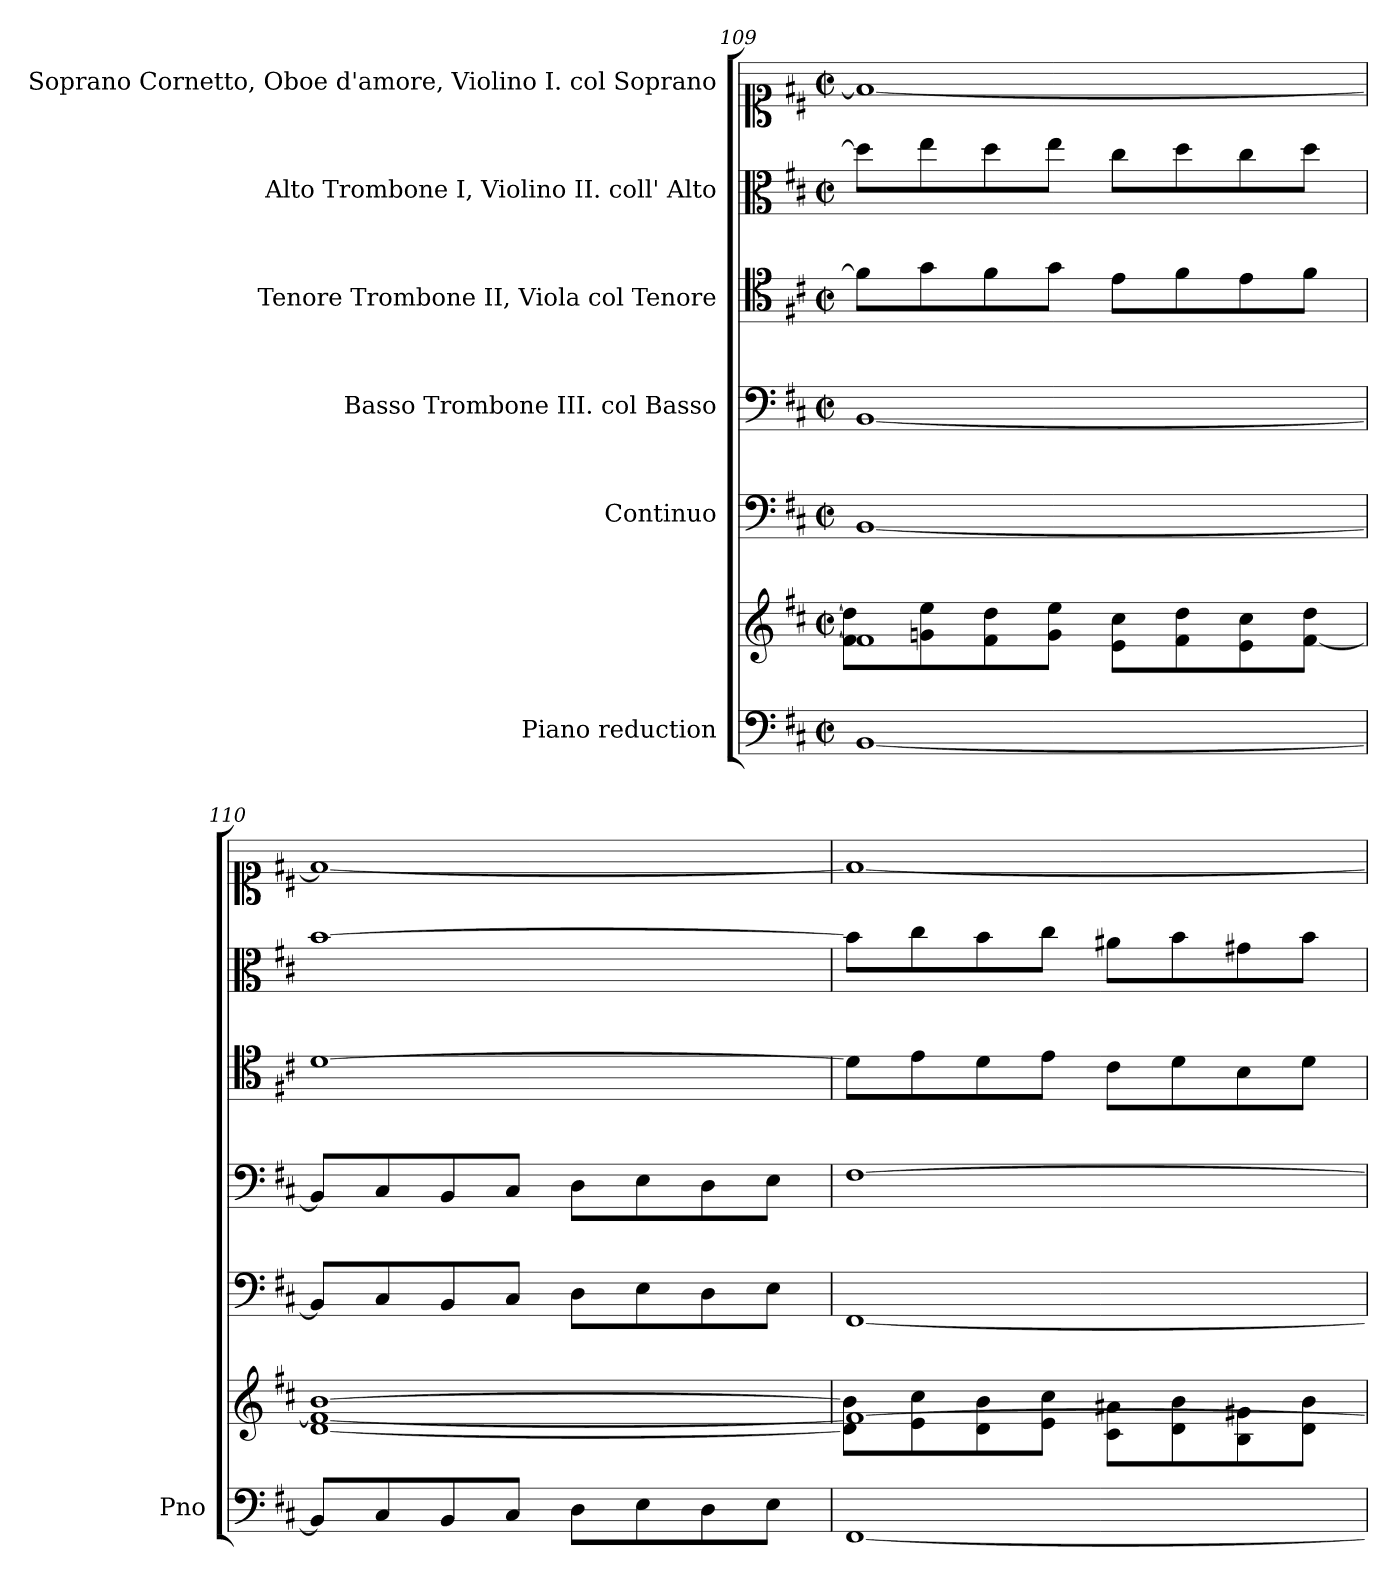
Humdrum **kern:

**kern	**kern	**kern	**kern	**kern	**kern	**kern
*part6	*part6	*part5	*part4	*part3	*part2	*part1
*staff7	*staff6	*staff5	*staff4	*staff3	*staff2	*staff1
*I"Piano reduction	*	*I"Continuo	*I"Basso  Trombone III. col Basso	*I"Tenore Trombone II, Viola col Tenore	*I"Alto Trombone I, Violino II.  coll' Alto	*I"Soprano Cornetto, Oboe d'amore, Violino I. col Soprano
*I'Pno	*	*	*	*	*	*
!!LO:PB:g=z
*clefF4	*clefG2	*clefF4	*clefF4	*clefC4	*clefC3	*clefC1
*k[f#c#]	*k[f#c#]	*k[f#c#]	*k[f#c#]	*k[f#c#]	*k[f#c#]	*k[f#c#]
*M2/2	*M2/2	*M2/2	*M2/2	*M2/2	*M2/2	*M2/2
*met(c|)	*met(c|)	*met(c|)	*met(c|)	*met(c|)	*met(c|)	*met(c|)
=109	=109	=109	=109	=109	=109	=109
*	*^	*	*	*	*	*
[1BB	1f#	8f#\] 8dd\]L	[1BB	[1BB	8f#\L]	8dd\L]	1f#_
.	.	8gn\ 8ee\	.	.	8g\	8ee\	.
.	.	8f#\ 8dd\	.	.	8f#\	8dd\	.
.	.	8g\ 8ee\J	.	.	8g\J	8ee\J	.
.	.	8e\ 8cc#\L	.	.	8e\L	8cc#\L	.
.	.	8f#\ 8dd\	.	.	8f#\	8dd\	.
.	.	8e\ 8cc#\	.	.	8e\	8cc#\	.
.	.	[8f#\ 8dd\J	.	.	8f#\J	8dd\J	.
=110	=110	=110	=110	=110	=110	=110	=110
8BB/L]	[1b	[1d 1f#_	8BB/L]	8BB/L]	[1d	[1b	1f#_
8C#/	.	.	8C#/	8C#/	.	.	.
8BB/	.	.	8BB/	8BB/	.	.	.
8C#/J	.	.	8C#/J	8C#/J	.	.	.
8D\L	.	.	8D\L	8D\L	.	.	.
8E\	.	.	8E\	8E\	.	.	.
8D\	.	.	8D\	8D\	.	.	.
8E\J	.	.	8E\J	8E\J	.	.	.
=111	=111	=111	=111	=111	=111	=111	=111
[1FF#	1f#_	8d\] 8b\]L	[1FF#	[1F#	8d\L]	8b\L]	1f#_
.	.	8e\ 8cc#\	.	.	8e\	8cc#\	.
.	.	8d\ 8b\	.	.	8d\	8b\	.
.	.	8e\ 8cc#\J	.	.	8e\J	8cc#\J	.
.	.	8c#\ 8a#X\L	.	.	8c#\L	8a#X\L	.
.	.	8d\ 8b\	.	.	8d\	8b\	.
.	.	8B\ 8g#X\	.	.	8B\	8g#X\	.
.	.	8d\ 8b\J	.	.	8d\J	8b\J	.
*	*v	*v	*	*	*	*	*
=	=	=	=	=	=	=
*-	*-	*-	*-	*-	*-	*-
